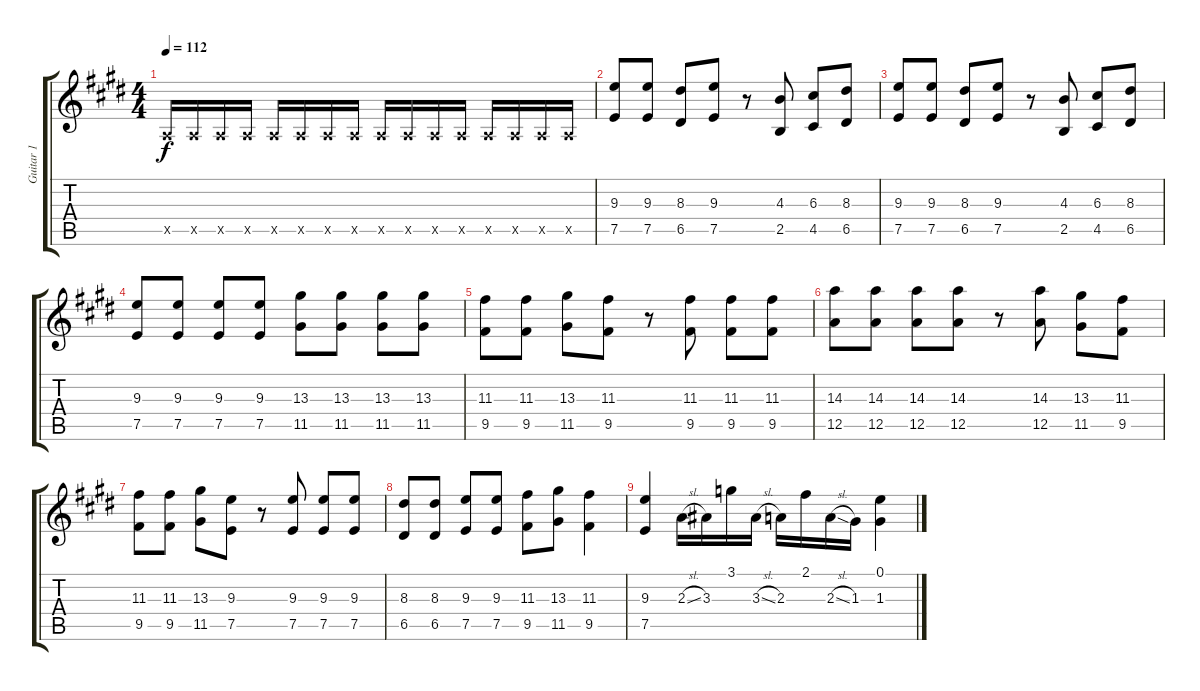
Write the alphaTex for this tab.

\track ("Guitar 1" "Guitar 1") {instrument distortionguitar}
\staff {score tabs}
\tuning (E4 B3 G3 D3 A2 E2) {hide}
\ts (4 4)
\tempo 112
\clef g2
\ks e
0.5{x}.16{dy f} 0.5{x}.16 0.5{x}.16 0.5{x}.16 0.5{x}.16 0.5{x}.16 0.5{x}.16 0.5{x}.16 0.5{x}.16 0.5{x}.16 0.5{x}.16 0.5{x}.16 0.5{x}.16 0.5{x}.16 0.5{x}.16 0.5{x}.16 |
(9.3 7.5).8 (9.3 7.5).8 (8.3 6.5).8 (9.3 7.5).8 r.8 (4.3 2.5).8 (6.3 4.5).8 (8.3 6.5).8 |
(9.3 7.5).8 (9.3 7.5).8 (8.3 6.5).8 (9.3 7.5).8 r.8 (4.3 2.5).8 (6.3 4.5).8 (8.3 6.5).8 |
(9.3 7.5).8 (9.3 7.5).8 (9.3 7.5).8 (9.3 7.5).8 (13.3 11.5).8 (13.3 11.5).8 (13.3 11.5).8 (13.3 11.5).8 |
(11.3 9.5).8 (11.3 9.5).8 (13.3 11.5).8 (11.3 9.5).8 r.8 (11.3 9.5).8 (11.3 9.5).8 (11.3 9.5).8 |
(14.3 12.5).8 (14.3 12.5).8 (14.3 12.5).8 (14.3 12.5).8 r.8 (14.3 12.5).8 (13.3 11.5).8 (11.3 9.5).8 |
(11.3 9.5).8 (11.3 9.5).8 (13.3 11.5).8 (9.3 7.5).8 r.8 (9.3 7.5).8 (9.3 7.5).8 (9.3 7.5).8 |
(8.3 6.5).8 (8.3 6.5).8 (9.3 7.5).8 (9.3 7.5).8 (11.3 9.5).8 (13.3 11.5).8 (11.3 9.5).4 |
(9.3 7.5).4 2.3{sl}.16 3.3.16 3.1.16 3.3{sl}.16 2.3.16 2.1.16 2.3{sl}.16 1.3.16 (0.1 1.3).4
